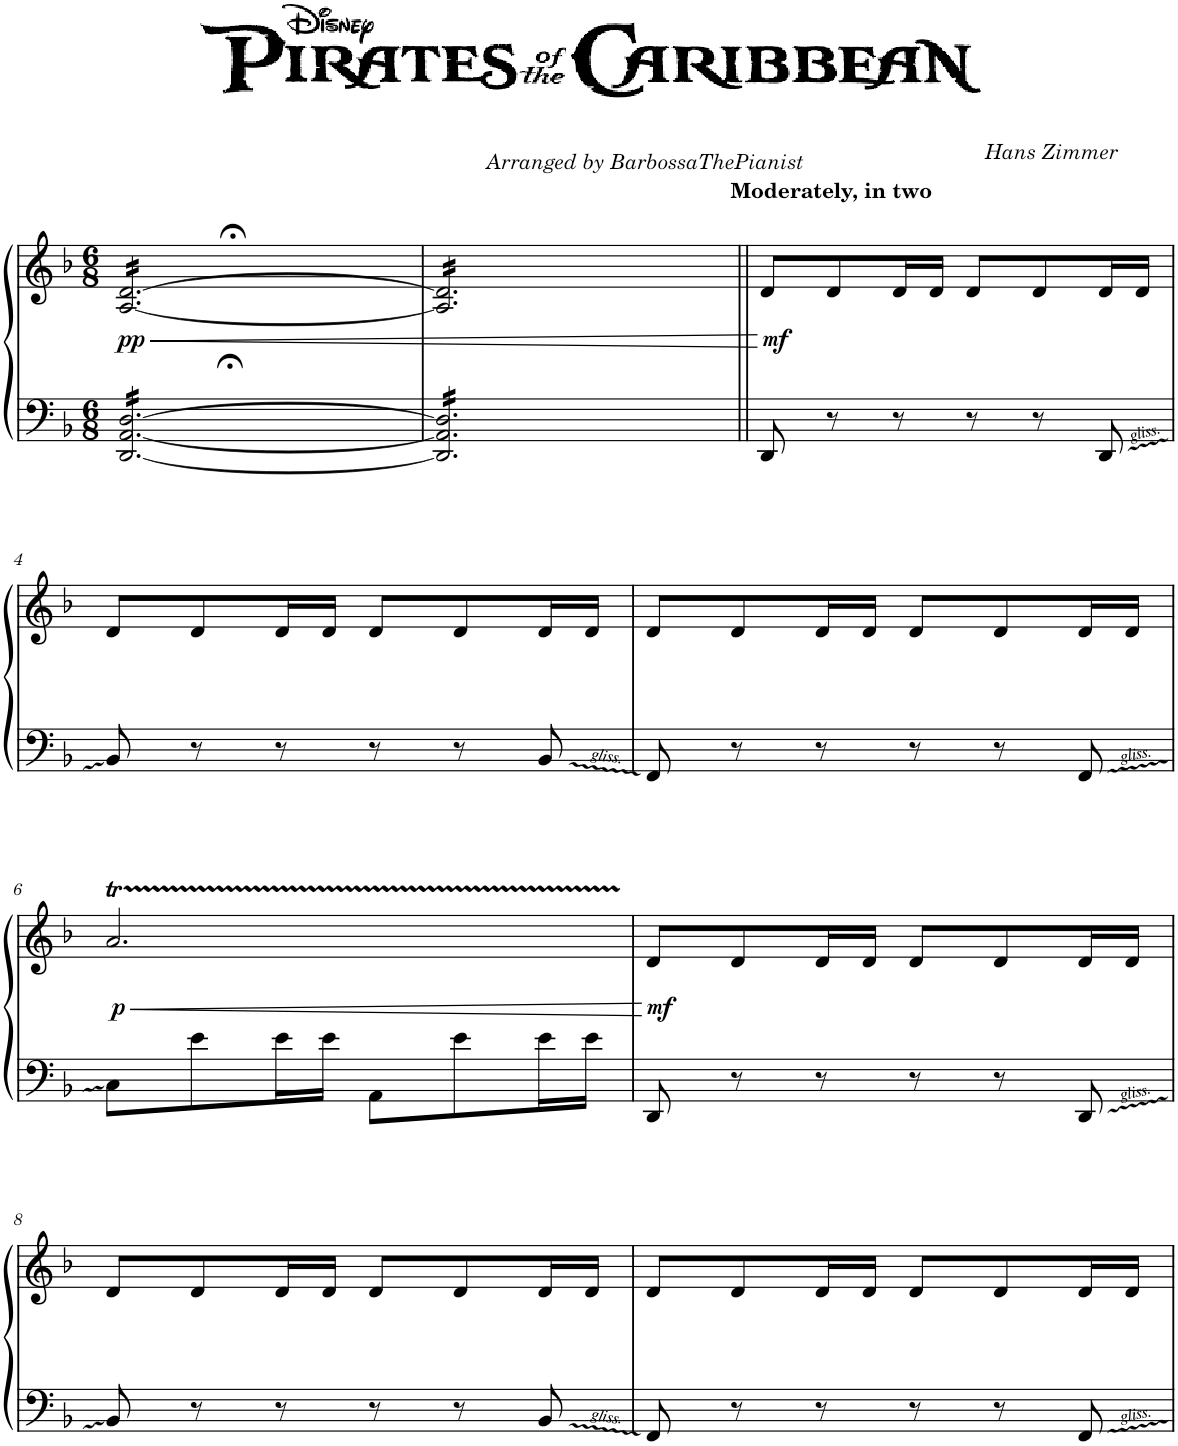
**kern	**kern	**dynam
*part1	*part1	*part1
*staff2	*staff1	*staff1/2
*I"Piano	*	*
*I'Pno.	*	*
*clefF4	*clefG2	*
*k[b-]	*k[b-]	*
*M6/8	*M6/8	*
=1	=1	=1
!	!LO:TX:a:B:t=Moderately, in two	!
!	!	!LO:HP:b
!	!	!LO:DY:n=1:b
*tremolo	*	*
*	*tremolo	*
[16DD/;< [16AA/;< [16D/;<LL	[16A/;< [16d/;<LL	< pp
16DD/;< 16AA/;< 16D/;<	16A/;< 16d/;<	.
16DD/;< 16AA/;< 16D/;<	16A/;< 16d/;<	.
16DD/;< 16AA/;< 16D/;<	16A/;< 16d/;<	.
16DD/;< 16AA/;< 16D/;<	16A/;< 16d/;<	.
16DD/;< 16AA/;< 16D/;<	16A/;< 16d/;<	.
16DD/;< 16AA/;< 16D/;<	16A/;< 16d/;<	.
16DD/;< 16AA/;< 16D/;<	16A/;< 16d/;<	.
16DD/;< 16AA/;< 16D/;<	16A/;< 16d/;<	.
16DD/;< 16AA/;< 16D/;<	16A/;< 16d/;<	.
16DD/;< 16AA/;< 16D/;<	16A/;< 16d/;<	.
16DD/;< 16AA/;< 16D/;<JJ	16A/;< 16d/;<JJ	.
=2	=2	=2
16DD/] 16AA/] 16D/]LL	16A/] 16d/]LL	.
16DD/ 16AA/ 16D/	16A/ 16d/	.
16DD/ 16AA/ 16D/	16A/ 16d/	.
16DD/ 16AA/ 16D/	16A/ 16d/	.
16DD/ 16AA/ 16D/	16A/ 16d/	.
16DD/ 16AA/ 16D/	16A/ 16d/	.
16DD/ 16AA/ 16D/	16A/ 16d/	.
16DD/ 16AA/ 16D/	16A/ 16d/	.
16DD/ 16AA/ 16D/	16A/ 16d/	.
16DD/ 16AA/ 16D/	16A/ 16d/	.
16DD/ 16AA/ 16D/	16A/ 16d/	.
16DD/ 16AA/ 16D/JJ	16A/ 16d/JJ	.
*	*Xtremolo	*
*Xtremolo	*	*
.	.	[
=3||	=3||	=3||
!	!	!LO:DY:b
8DD/	8d/L	mf
8r	8d/	.
8r	16d/L	.
.	16d/JJ	.
8r	8d/L	.
8r	8d/	.
8DD/	16d/L	.
.	16d/JJ	.
!!LO:LB:g=z
=4	=4	=4
8BB-/	8d/L	.
8r	8d/	.
8r	16d/L	.
.	16d/JJ	.
8r	8d/L	.
8r	8d/	.
8BB-/	16d/L	.
.	16d/JJ	.
=5	=5	=5
8FF/	8d/L	.
8r	8d/	.
8r	16d/L	.
.	16d/JJ	.
8r	8d/L	.
8r	8d/	.
8FF/	16d/L	.
.	16d/JJ	.
!!LO:LB:g=z
=6	=6	=6
!	!	!LO:HP:b
!	!	!LO:DY:n=1:b
8C\L	2.at/	< p
8e\	.	.
16e\L	.	.
16e\JJ	.	.
8AA\L	.	.
8e\	.	.
16e\L	.	.
16e\JJ	.	.
.	.	[
=7	=7	=7
!	!	!LO:DY:b
8DD/	8d/L	mf
8r	8d/	.
8r	16d/L	.
.	16d/JJ	.
8r	8d/L	.
8r	8d/	.
8DD/	16d/L	.
.	16d/JJ	.
!!LO:LB:g=z
=8	=8	=8
8BB-/	8d/L	.
8r	8d/	.
8r	16d/L	.
.	16d/JJ	.
8r	8d/L	.
8r	8d/	.
8BB-/	16d/L	.
.	16d/JJ	.
=9	=9	=9
8FF/	8d/L	.
8r	8d/	.
8r	16d/L	.
.	16d/JJ	.
8r	8d/L	.
8r	8d/	.
8FF/	16d/L	.
.	16d/JJ	.
=	=	=
*-	*-	*-
